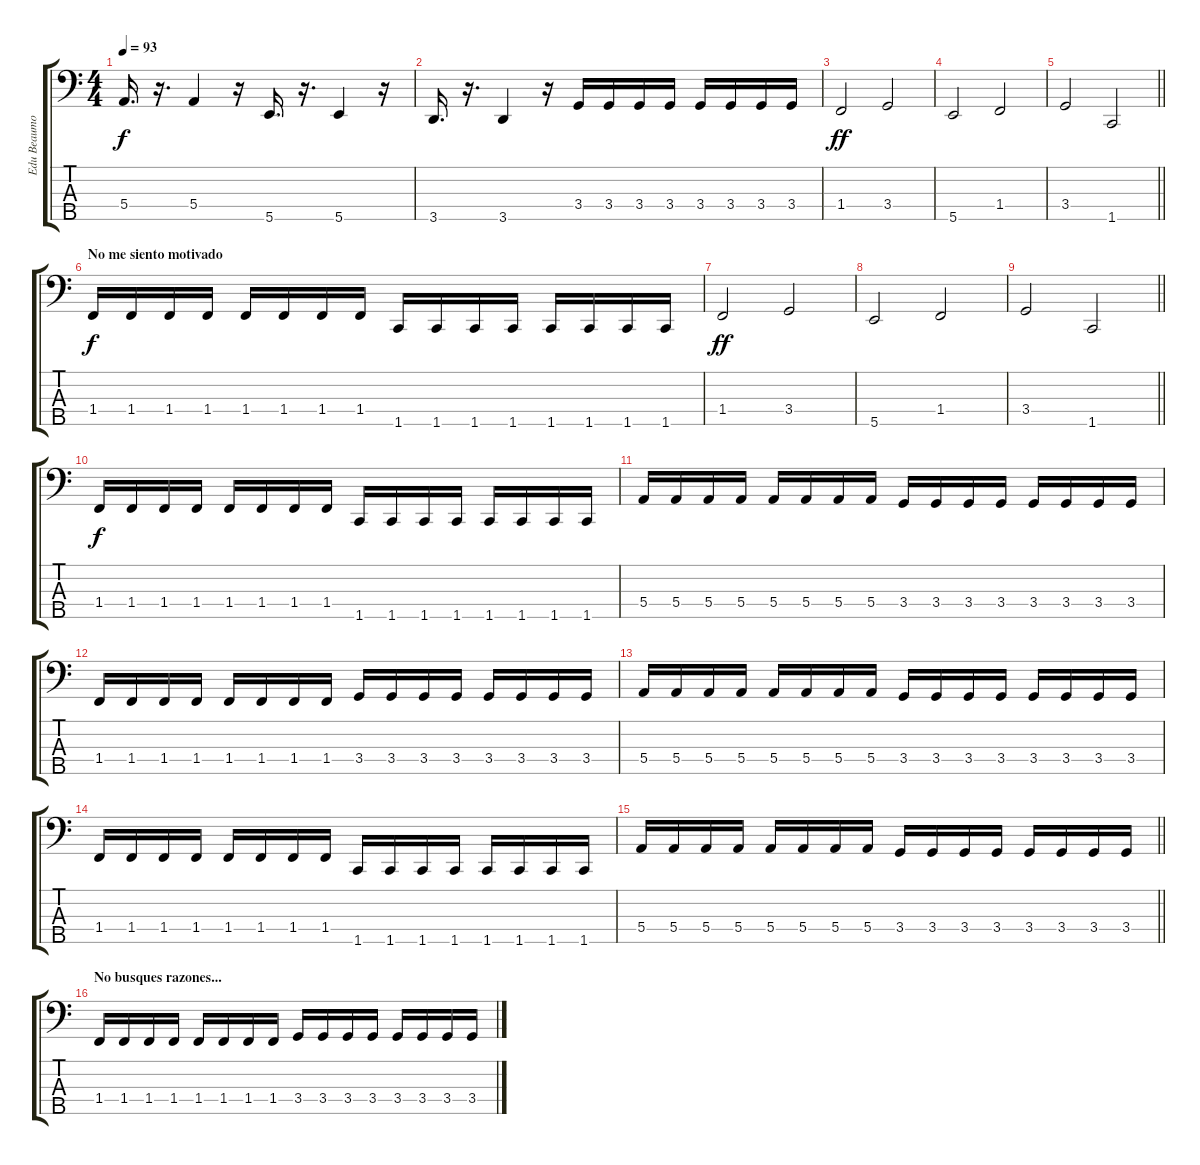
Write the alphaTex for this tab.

\track ("Edu Beaumont \"El Piñas\"" "Edu Beaumo") {instrument electricbassfinger}
\staff {score tabs}
\tuning (G2 D2 A1 E1 B0) {hide}
\ts (4 4)
\tempo 93
\clef f4
\ks c
5.4.16{d dy f} r.16{d} 5.4.4 r.16 5.5.16{d} r.16{d} 5.5.4 r.16 |
3.5.16{d} r.16{d} 3.5.4 r.16 3.4.16 3.4.16 3.4.16 3.4.16 3.4.16 3.4.16 3.4.16 3.4.16 |
1.4.2{dy ff} 3.4.2 |
5.5.2 1.4.2 |
\barLineRight lightlight
3.4.2 1.5.2 |
\section ("" "No me siento motivado")
1.4.16{dy f} 1.4.16 1.4.16 1.4.16 1.4.16 1.4.16 1.4.16 1.4.16 1.5.16 1.5.16 1.5.16 1.5.16 1.5.16 1.5.16 1.5.16 1.5.16 |
1.4.2{dy ff} 3.4.2 |
5.5.2 1.4.2 |
\barLineRight lightlight
3.4.2 1.5.2 |
1.4.16{dy f} 1.4.16 1.4.16 1.4.16 1.4.16 1.4.16 1.4.16 1.4.16 1.5.16 1.5.16 1.5.16 1.5.16 1.5.16 1.5.16 1.5.16 1.5.16 |
5.4.16 5.4.16 5.4.16 5.4.16 5.4.16 5.4.16 5.4.16 5.4.16 3.4.16 3.4.16 3.4.16 3.4.16 3.4.16 3.4.16 3.4.16 3.4.16 |
1.4.16 1.4.16 1.4.16 1.4.16 1.4.16 1.4.16 1.4.16 1.4.16 3.4.16 3.4.16 3.4.16 3.4.16 3.4.16 3.4.16 3.4.16 3.4.16 |
5.4.16 5.4.16 5.4.16 5.4.16 5.4.16 5.4.16 5.4.16 5.4.16 3.4.16 3.4.16 3.4.16 3.4.16 3.4.16 3.4.16 3.4.16 3.4.16 |
1.4.16 1.4.16 1.4.16 1.4.16 1.4.16 1.4.16 1.4.16 1.4.16 1.5.16 1.5.16 1.5.16 1.5.16 1.5.16 1.5.16 1.5.16 1.5.16 |
\barLineRight lightlight
5.4.16 5.4.16 5.4.16 5.4.16 5.4.16 5.4.16 5.4.16 5.4.16 3.4.16 3.4.16 3.4.16 3.4.16 3.4.16 3.4.16 3.4.16 3.4.16 |
\section ("" "No busques razones...")
1.4.16 1.4.16 1.4.16 1.4.16 1.4.16 1.4.16 1.4.16 1.4.16 3.4.16 3.4.16 3.4.16 3.4.16 3.4.16 3.4.16 3.4.16 3.4.16
